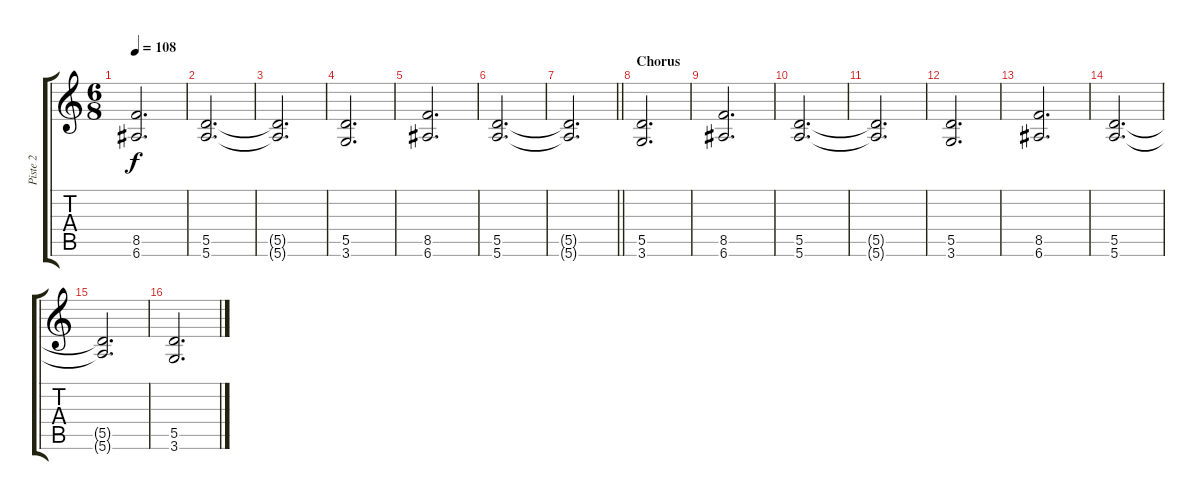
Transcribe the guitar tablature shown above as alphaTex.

\track ("Piste 2" "Piste 2") {instrument overdrivenguitar}
\staff {score tabs}
\tuning (E4 B3 G3 D3 A2 E2) {hide}
\ts (6 8)
\tempo 108
\clef g2
\ks c
(8.5 6.6).2{d dy f} |
(5.5 5.6).2{d} |
(5.5{t} 5.6{t}).2{d} |
(5.5 3.6).2{d} |
(8.5 6.6).2{d} |
(5.5 5.6).2{d} |
\barLineRight lightlight
(5.5{t} 5.6{t}).2{d} |
\section ("" "Chorus")
(5.5 3.6).2{d volume 10 instrument overdrivenguitar} |
(8.5 6.6).2{d} |
(5.5 5.6).2{d} |
(5.5{t} 5.6{t}).2{d} |
(5.5 3.6).2{d} |
(8.5 6.6).2{d} |
(5.5 5.6).2{d} |
(5.5{t} 5.6{t}).2{d} |
(5.5 3.6).2{d}
